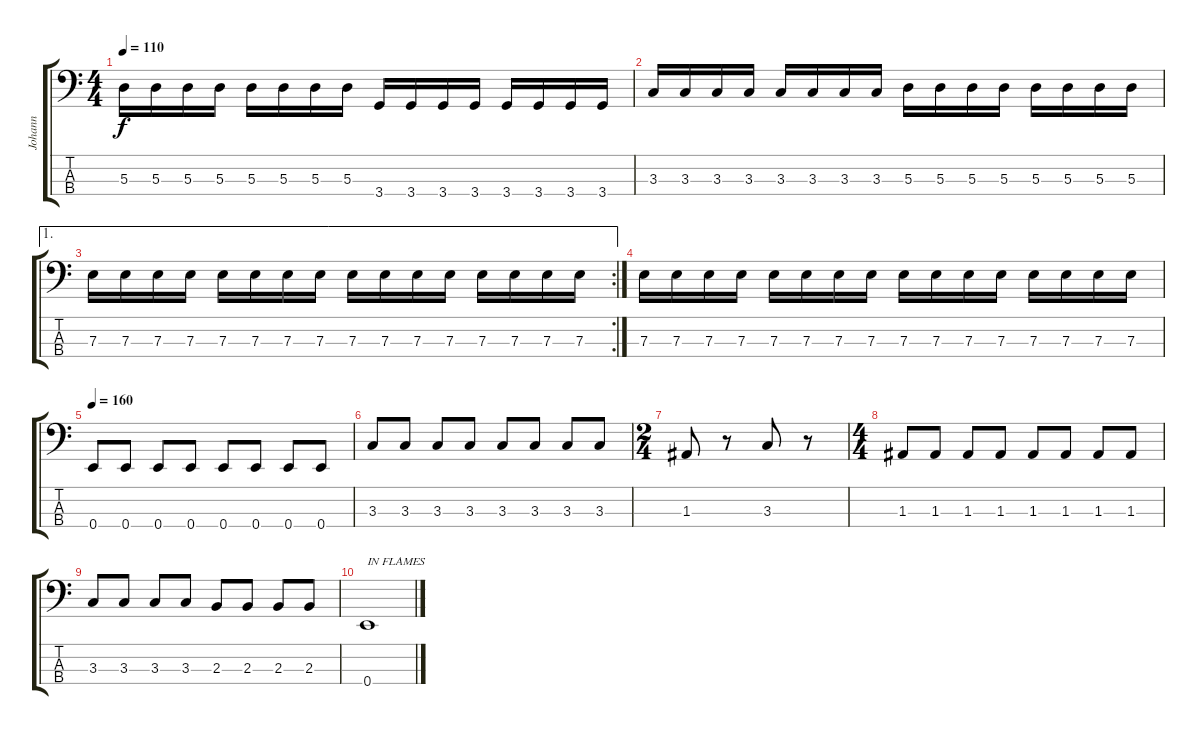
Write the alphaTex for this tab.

\track ("Johann" "Johann") {instrument electricbassfinger}
\staff {score tabs}
\tuning (G2 D2 A1 E1) {hide}
\ts (4 4)
\tempo 110
\clef f4
\ks c
5.3.16{dy f} 5.3.16 5.3.16 5.3.16 5.3.16 5.3.16 5.3.16 5.3.16 3.4.16 3.4.16 3.4.16 3.4.16 3.4.16 3.4.16 3.4.16 3.4.16 |
3.3.16 3.3.16 3.3.16 3.3.16 3.3.16 3.3.16 3.3.16 3.3.16 5.3.16 5.3.16 5.3.16 5.3.16 5.3.16 5.3.16 5.3.16 5.3.16 |
\ae 1
\rc 2
7.3.16 7.3.16 7.3.16 7.3.16 7.3.16 7.3.16 7.3.16 7.3.16 7.3.16 7.3.16 7.3.16 7.3.16 7.3.16 7.3.16 7.3.16 7.3.16 |
7.3.16 7.3.16 7.3.16 7.3.16 7.3.16 7.3.16 7.3.16 7.3.16 7.3.16 7.3.16 7.3.16 7.3.16 7.3.16 7.3.16 7.3.16 7.3.16 |
\tempo 160
0.4.8 0.4.8 0.4.8 0.4.8 0.4.8 0.4.8 0.4.8 0.4.8 |
3.3.8 3.3.8 3.3.8 3.3.8 3.3.8 3.3.8 3.3.8 3.3.8 |
\ts (2 4)
1.3.8 r.8 3.3.8 r.8 |
\ts (4 4)
1.3.8 1.3.8 1.3.8 1.3.8 1.3.8 1.3.8 1.3.8 1.3.8 |
3.3.8 3.3.8 3.3.8 3.3.8 2.3.8 2.3.8 2.3.8 2.3.8 |
0.4.1{txt "IN FLAMES"}
